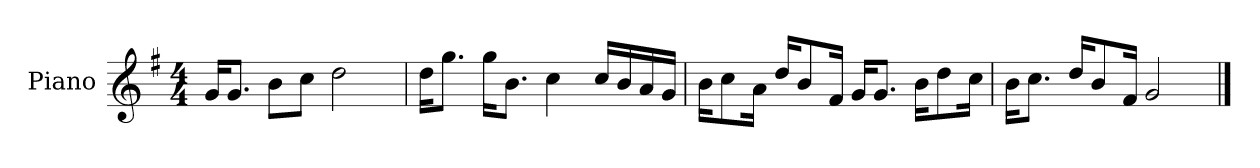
**kern
*part1
*staff1
*I"Piano
*I'P-no
*clefG2
*k[f#]
*M4/4
*MM90
=1
16g/KL
8.g/J
8b\L
8cc\J
2dd\
=2
16dd\KL
8.gg\J
16gg\KL
8.b\J
4cc\
16cc/LL
16b/
16a/
16g/JJ
=3
16b\KL
8cc\
16a\Jk
16dd/KL
8b/
16f#/Jk
16g/KL
8.g/J
16b\KL
8dd\
16cc\Jk
=4
16b\KL
8.cc\J
16dd/KL
8b/
16f#/Jk
2g/
==
*-
